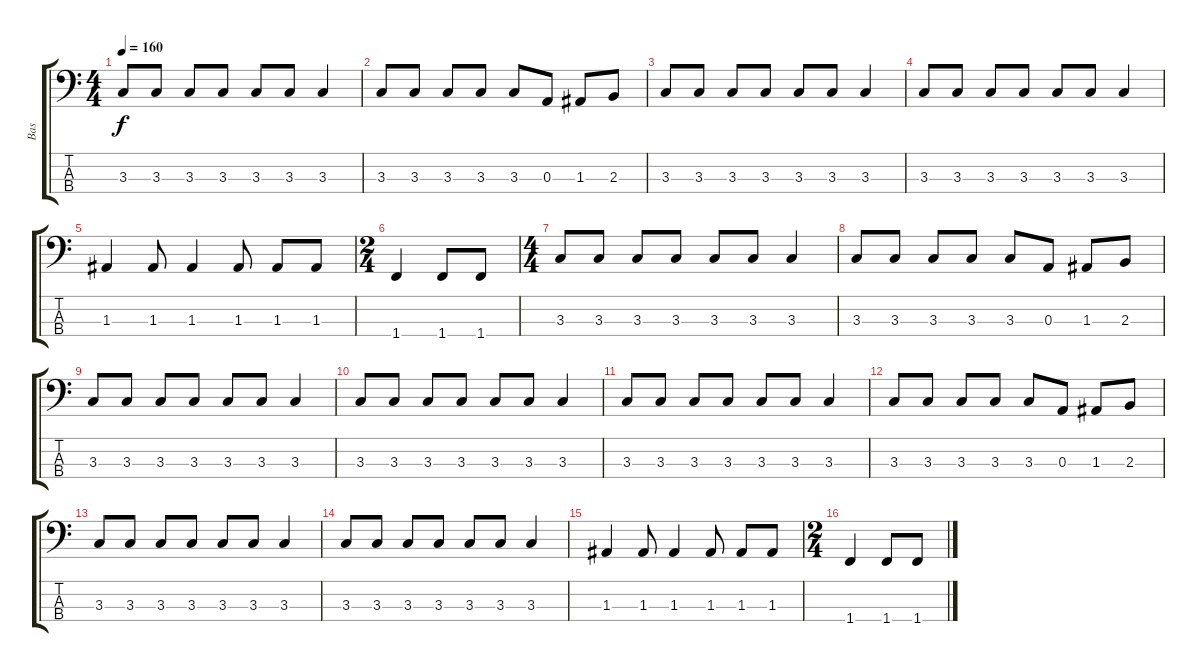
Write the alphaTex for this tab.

\track ("Bas" "Bas") {instrument electricbassfinger}
\staff {score tabs}
\tuning (G2 D2 A1 E1) {hide}
\ts (4 4)
\tempo 160
\clef f4
\ks c
3.3.8{dy f} 3.3.8 3.3.8 3.3.8 3.3.8 3.3.8 3.3.4 |
3.3.8 3.3.8 3.3.8 3.3.8 3.3.8 0.3.8 1.3.8 2.3.8 |
3.3.8 3.3.8 3.3.8 3.3.8 3.3.8 3.3.8 3.3.4 |
3.3.8 3.3.8 3.3.8 3.3.8 3.3.8 3.3.8 3.3.4 |
1.3.4 1.3.8 1.3.4 1.3.8 1.3.8 1.3.8 |
\ts (2 4)
1.4.4 1.4.8 1.4.8 |
\ts (4 4)
3.3.8 3.3.8 3.3.8 3.3.8 3.3.8 3.3.8 3.3.4 |
3.3.8 3.3.8 3.3.8 3.3.8 3.3.8 0.3.8 1.3.8 2.3.8 |
3.3.8 3.3.8 3.3.8 3.3.8 3.3.8 3.3.8 3.3.4 |
3.3.8 3.3.8 3.3.8 3.3.8 3.3.8 3.3.8 3.3.4 |
3.3.8 3.3.8 3.3.8 3.3.8 3.3.8 3.3.8 3.3.4 |
3.3.8 3.3.8 3.3.8 3.3.8 3.3.8 0.3.8 1.3.8 2.3.8 |
3.3.8 3.3.8 3.3.8 3.3.8 3.3.8 3.3.8 3.3.4 |
3.3.8 3.3.8 3.3.8 3.3.8 3.3.8 3.3.8 3.3.4 |
1.3.4 1.3.8 1.3.4 1.3.8 1.3.8 1.3.8 |
\ts (2 4)
1.4.4 1.4.8 1.4.8
